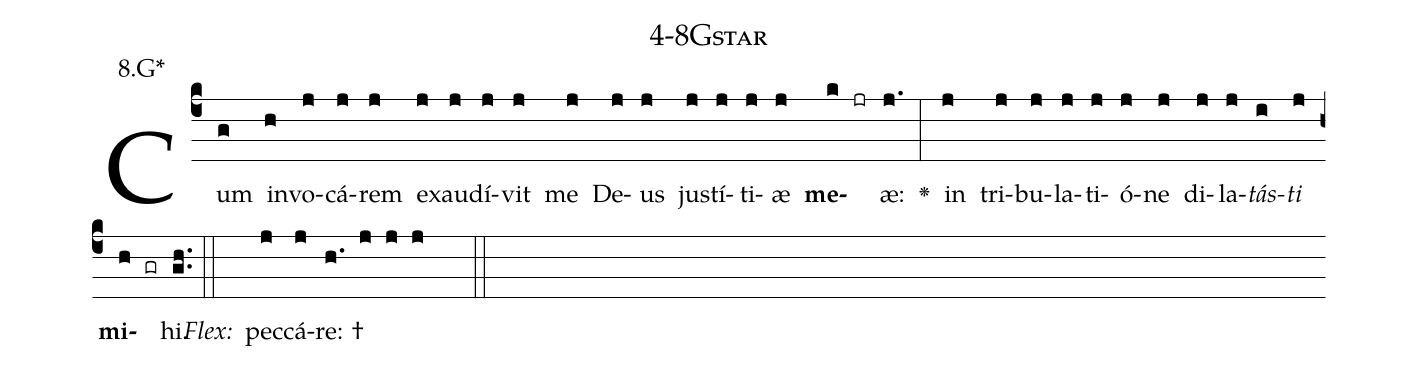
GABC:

name: 4-8Gstar;
annotation: 8.G*;
%%
(c4)Cum(g) in(h)vo(j)cá(j)rem(j) ex(j)au(j)dí(j)vit(j) me(j) De(j)us(j) jus(j)tí(j)ti(j)æ(j) <b>me</b>(k jr)æ:(j.) <v>\greheightstar</v>(:) in(j) tri(j)bu(j)la(j)ti(j)ó(j)ne(j) di(j)la(j)<i>tás</i>(i)<i>ti</i>(j) <b>mi</b>(h gr)hi.(gh..) (::)
<i>Flex:</i>()  pec(j)cá(j)re: †(h. j j j  ::)

%E(j) u(j) o(i) u(j) a(h) e.(gh..) (::)
